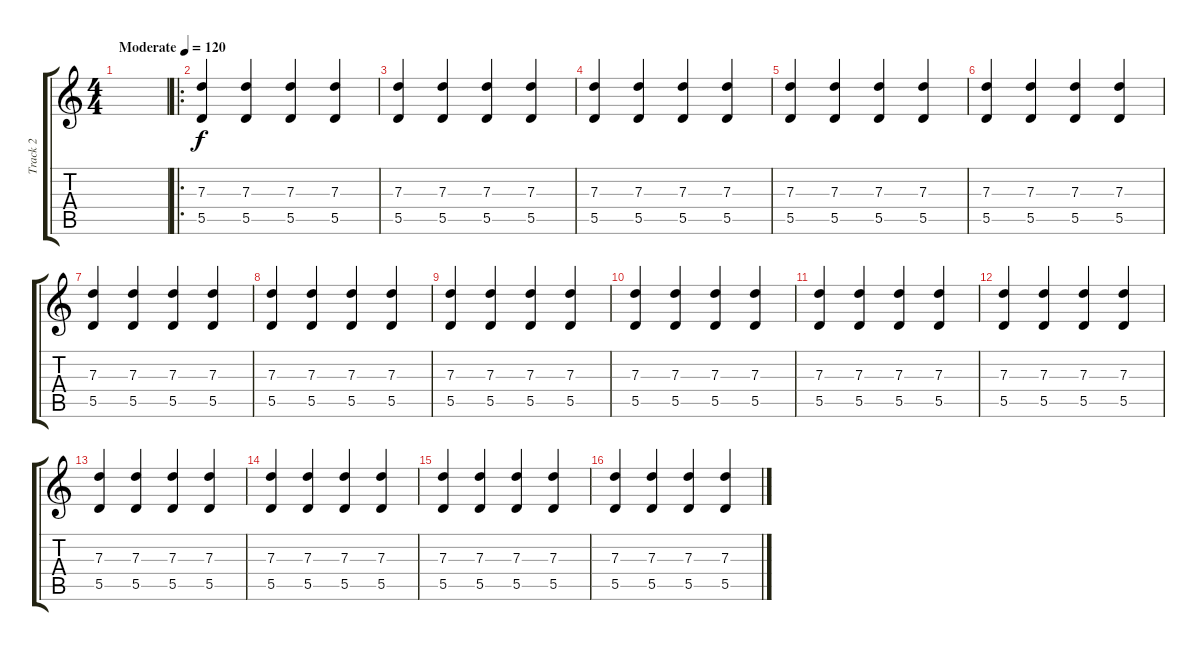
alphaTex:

\track ("Track 2" "Track 2") {instrument overdrivenguitar}
\staff {score tabs}
\tuning (E4 B3 G3 D3 A2 E2) {hide}
\ts (4 4)
\tempo (120 "Moderate")
\tempo 300
\tempo (120 "Moderate")
\clef g2
\ks c
|
\ro
(7.3 5.5).4 (7.3 5.5).4 (7.3 5.5).4 (7.3 5.5).4 |
(7.3 5.5).4 (7.3 5.5).4 (7.3 5.5).4 (7.3 5.5).4 |
(7.3 5.5).4 (7.3 5.5).4 (7.3 5.5).4 (7.3 5.5).4 |
(7.3 5.5).4 (7.3 5.5).4 (7.3 5.5).4 (7.3 5.5).4 |
(7.3 5.5).4 (7.3 5.5).4 (7.3 5.5).4 (7.3 5.5).4 |
(7.3 5.5).4 (7.3 5.5).4 (7.3 5.5).4 (7.3 5.5).4 |
(7.3 5.5).4 (7.3 5.5).4 (7.3 5.5).4 (7.3 5.5).4 |
(7.3 5.5).4 (7.3 5.5).4 (7.3 5.5).4 (7.3 5.5).4 |
(7.3 5.5).4 (7.3 5.5).4 (7.3 5.5).4 (7.3 5.5).4 |
(7.3 5.5).4 (7.3 5.5).4 (7.3 5.5).4 (7.3 5.5).4 |
(7.3 5.5).4 (7.3 5.5).4 (7.3 5.5).4 (7.3 5.5).4 |
(7.3 5.5).4 (7.3 5.5).4 (7.3 5.5).4 (7.3 5.5).4 |
(7.3 5.5).4 (7.3 5.5).4 (7.3 5.5).4 (7.3 5.5).4 |
(7.3 5.5).4 (7.3 5.5).4 (7.3 5.5).4 (7.3 5.5).4 |
(7.3 5.5).4 (7.3 5.5).4 (7.3 5.5).4 (7.3 5.5).4
